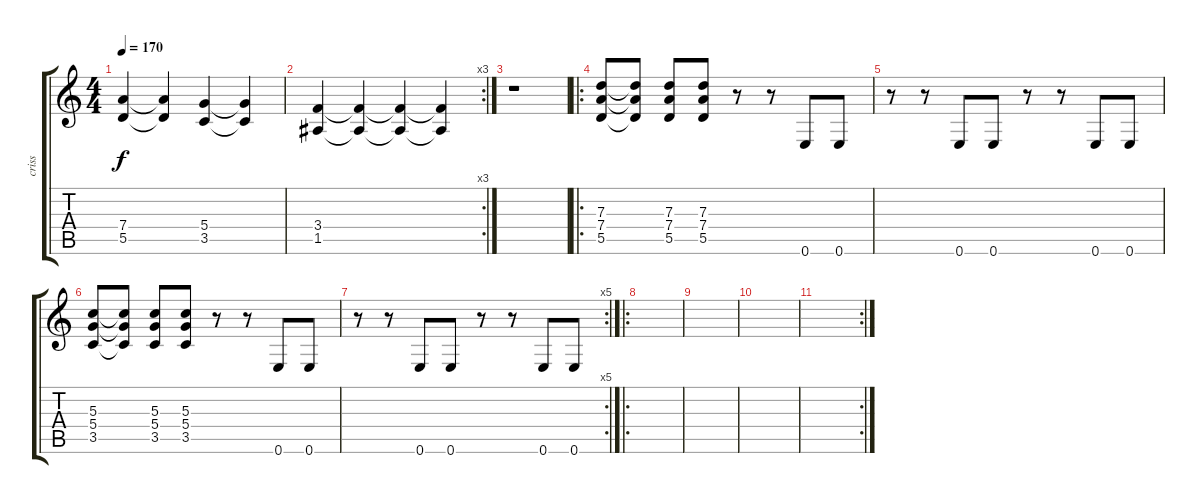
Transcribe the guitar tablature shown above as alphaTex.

\track ("criss" "criss") {instrument distortionguitar}
\staff {score tabs}
\tuning (E4 B3 G3 D3 A2 E2) {hide}
\ts (4 4)
\tempo 170
\clef g2
\ks c
(7.4 5.5).4{dy f} (7.4{t} 5.5{t}).4 (5.4 3.5).4 (5.4{t} 3.5{t}).4 |
\rc 3
(3.4 1.5).4 (3.4{t} 1.5{t}).4 (3.4{t} 1.5{t}).4 (3.4{t} 1.5{t}).4 |
r.1 |
\ro
(7.3 7.4 5.5).8 (7.3{t} 7.4{t} 5.5{t}).8 (7.3 7.4 5.5).8 (7.3 7.4 5.5).8 r.8 r.8 0.6.8 0.6.8 |
r.8 r.8 0.6.8 0.6.8 r.8 r.8 0.6.8 0.6.8 |
(5.3 5.4 3.5).8 (5.3{t} 5.4{t} 3.5{t}).8 (5.3 5.4 3.5).8 (5.3 5.4 3.5).8 r.8 r.8 0.6.8 0.6.8 |
\rc 5
r.8 r.8 0.6.8 0.6.8 r.8 r.8 0.6.8 0.6.8 |
\ro
|
|
|
\rc 2
